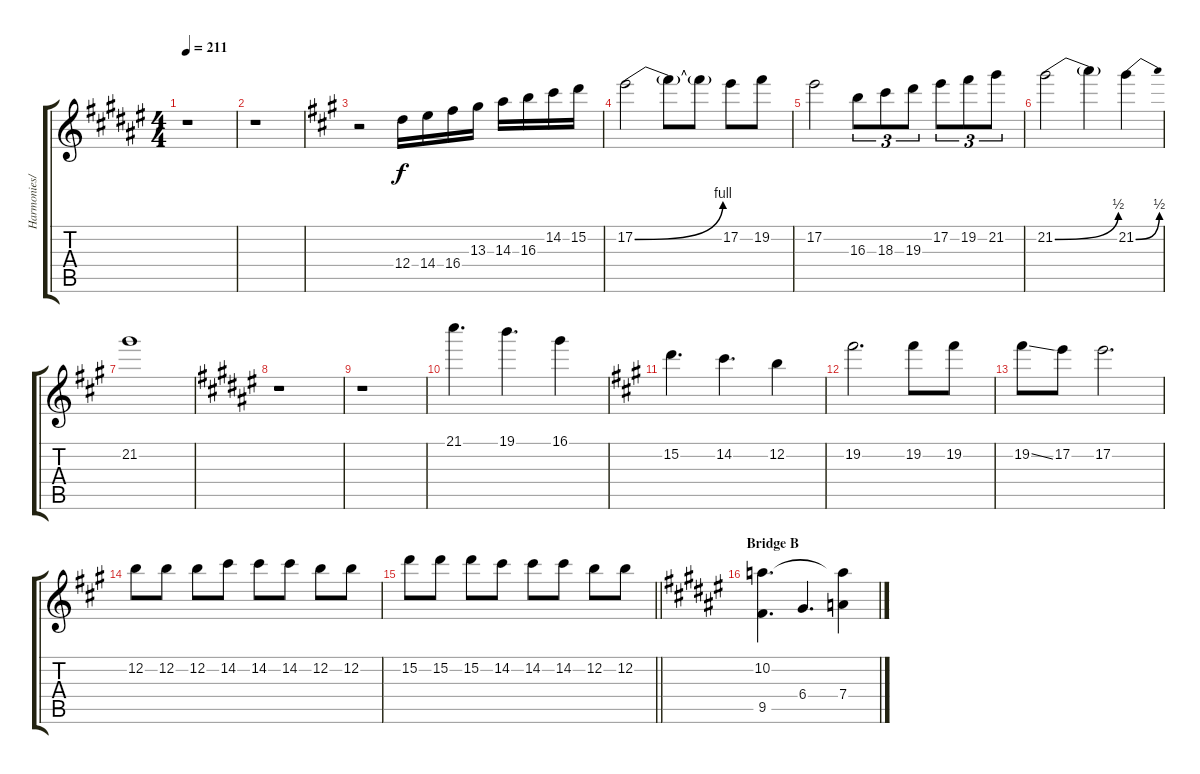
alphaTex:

\track ("Harmonies/Fills" "Harmonies/") {instrument overdrivenguitar}
\staff {score tabs}
\tuning (E4 B3 G3 D3 A2 D2) {hide}
\ts (4 4)
\tempo 211
\clef g2
\ks d#minor
r.1{dy f} |
r.1 |
\ks f#minor
r.2 12.4.16 14.4.16 16.4.16 13.3.16 14.3.16 16.3.16 14.2.16 15.2.16 |
17.2{be (bend 0 0 60 4)}.2 17.2{t}.8 17.2{t}.8 17.2.8 19.2.8 |
17.2.2 16.3.8{tu (3 2)} 18.3.8{tu (3 2)} 19.3.8{tu (3 2)} 17.2.8{tu (3 2)} 19.2.8{tu (3 2)} 21.2.8{tu (3 2)} |
21.2{be (bend 0 0 60 2)}.2 21.2{t}.4 21.2{be (bend 0 0 60 2)}.4 |
21.2.1 |
\ks d#minor
r.1 |
r.1 |
21.1.4{d} 19.1.4{d} 16.1.4 |
\ks f#minor
15.2.4{d} 14.2.4{d} 12.2.4 |
19.2.2{d} 19.2.8 19.2.8 |
19.2{ss}.8 17.2.8 17.2.2{d} |
12.2.8 12.2.8 12.2.8 14.2.8 14.2.8 14.2.8 12.2.8 12.2.8 |
\barLineRight lightlight
15.2.8 15.2.8 15.2.8 14.2.8 14.2.8 14.2.8 12.2.8 12.2.8 |
\section ("" "Bridge B")
\ks d#minor
(10.2 9.5).4{d volume 10 balance 8 instrument distortionguitar} 6.4.4{d} (10.2{t} 7.4).4
